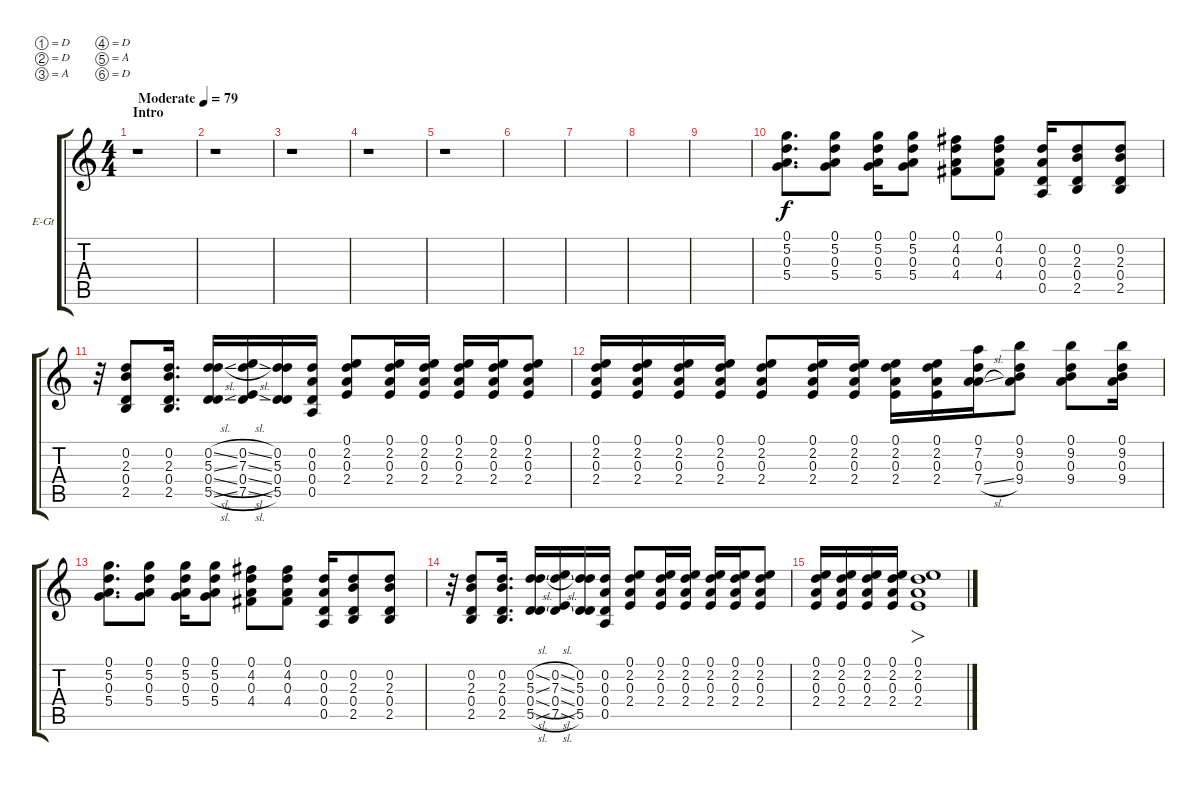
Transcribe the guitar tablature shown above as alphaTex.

\bracketExtendMode groupsimilarinstruments
\firstSystemTrackNameOrientation horizontal
\otherSystemsTrackNameOrientation horizontal
\track ("Distortion Mark Tremonti" "E-Gt") {instrument electricguitarjazz}
\staff {score tabs}
\tuning (D4 D4 A3 D3 A2 D2)
\ts (4 4)
\beaming (8 2 2 2 2)
\section ("" "Intro")
\tempo (79 "Moderate")
\clef g2
\ks c
r.1{dy f instrument electricguitarjazz} |
r.1 |
r.1 |
r.1 |
r.1 |
|
|
|
|
(5.4 5.2 0.1 0.3).8{d} (5.4 5.2 0.1 0.3).8 (5.4 5.2 0.1 0.3).16 (5.4 5.2 0.1 0.3).8 (4.4 4.2 0.1 0.3).8 (4.4 4.2 0.1 0.3).8 (0.5 0.4 0.3 0.2).16 (2.5 0.4 2.3 0.2).8 (2.5 0.4 2.3 0.2).8 |
r.32 (2.5 0.4 2.3 0.2).8 (2.5 0.4 2.3 0.2).16{d} (5.5{sl} 0.4{sl} 5.3{sl} 0.2{sl}).16 (7.5{sl} 0.4{sl} 7.3{sl} 0.2{sl}).16 (5.5 5.3 0.4 0.2).16 (0.5 0.4 0.3 0.2).16 (2.4 0.3 2.2 0.1).8 (2.4 0.3 2.2 0.1).16 (2.4 0.3 2.2 0.1).16 (2.4 0.3 2.2 0.1).16 (2.4 0.3 2.2 0.1).16 (2.4 0.3 2.2 0.1).8 |
(2.4 0.3 2.2 0.1).16 (2.4 0.3 2.2 0.1).16 (2.4 0.3 2.2 0.1).16 (2.4 0.3 2.2 0.1).16 (2.4 0.3 2.2 0.1).8 (2.4 0.3 2.2 0.1).16 (2.4 0.3 2.2 0.1).16 (2.4 0.3 2.2 0.1).16 (2.4 0.3 2.2 0.1).16 (7.4{sl} 0.3 7.2 0.1).16 (9.4 0.3 9.2 0.1).8 (9.4 0.3 9.2 0.1).8 (9.4 0.3 9.2 0.1).16 |
(5.4 5.2 0.1 0.3).8{d} (5.4 5.2 0.1 0.3).8 (5.4 5.2 0.1 0.3).16 (5.4 5.2 0.1 0.3).8 (4.4 4.2 0.1 0.3).8 (4.4 4.2 0.1 0.3).8 (0.5 0.4 0.3 0.2).16 (2.5 0.4 2.3 0.2).8 (2.5 0.4 2.3 0.2).8 |
r.32 (2.5 0.4 2.3 0.2).8 (2.5 0.4 2.3 0.2).16{d} (5.5{sl} 0.4{sl} 5.3{sl} 0.2{sl}).16 (7.5{sl} 0.4{sl} 7.3{sl} 0.2{sl}).16 (5.5 5.3 0.4 0.2).16 (0.5 0.4 0.3 0.2).16 (2.4 0.3 2.2 0.1).8 (2.4 0.3 2.2 0.1).16 (2.4 0.3 2.2 0.1).16 (2.4 0.3 2.2 0.1).16 (2.4 0.3 2.2 0.1).16 (2.4 0.3 2.2 0.1).8 |
(2.4 0.3 2.2 0.1).16 (2.4 0.3 2.2 0.1).16 (2.4 0.3 2.2 0.1).16 (2.4 0.3 2.2 0.1).16 (2.4 0.3 2.2 0.1).1{fo}
